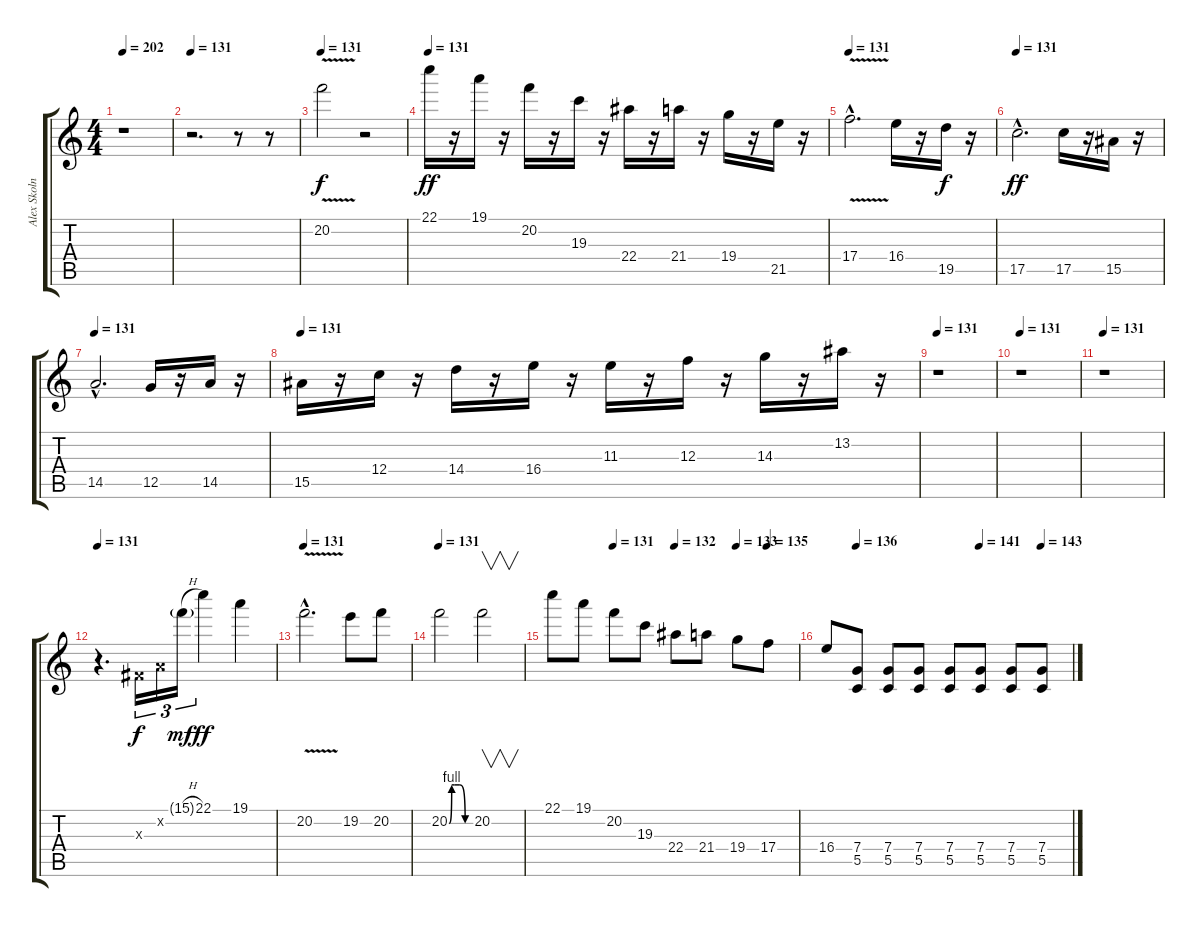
\track ("Alex Skolnick" "Alex Skoln") {instrument distortionguitar}
\staff {score tabs}
\tuning (D4 A3 F3 C3 G2 D2) {hide}
\ts (4 4)
\tempo 202
\tempo 131
\tempo 202
\clef g2
\ks c
r.1{dy f instrument overdrivenguitar} |
\tempo 131
r.2{d} r.8 r.8 |
\tempo 131
20.2{v}.2 r.2 |
\tempo 131
22.1.16{dy ff} r.16 19.1.16 r.16 20.2.16 r.16 19.3.16 r.16 22.4.16 r.16 21.4.16 r.16 19.4.16 r.16 21.5.16 r.16 |
\tempo 131
17.4{v hac}.2{d} 16.4.16 r.16 19.5.16{dy f} r.16 |
\tempo 131
17.5{hac}.2{d dy ff} 17.5.16 r.16 15.5.16 r.16 |
\tempo 131
14.5{hac}.2{d} 12.5.16 r.16 14.5.16 r.16 |
\tempo 131
15.5.16 r.16 12.4.16 r.16 14.4.16 r.16 16.4.16 r.16 11.3.16 r.16 12.3.16 r.16 14.3.16 r.16 13.2.16 r.16 |
\tempo 131
r.1 |
\tempo 131
r.1 |
\tempo 131
r.1 |
\tempo 131
r.4{d} 1.3{x}.16{tu (3 2) dy f} 0.2{x}.16{tu (3 2)} 15.1{h g}.16{tu (3 2) dy mf} 22.1.4{dy ff} 19.1.4 |
\tempo 131
20.2{v hac}.2{d} 19.2.8 20.2.8 |
\tempo 131
20.2{be (custom 0 0 7 4 15 4 30 4 45 0 60 0)}.2 20.2.2{v} |
\tempo (131 0.25)
\tempo (132 0.5)
\tempo (133 0.75)
\tempo (135 0.875)
22.1.8 19.1.8 20.2.8 19.3.8 22.4.8 21.4.8 19.4.8 17.4.8 |
\tempo (136 0.125)
\tempo (141 0.625)
\tempo (143 0.875)
16.4.8 (7.4 5.5).8{instrument distortionguitar} (7.4 5.5).8 (7.4 5.5).8 (7.4 5.5).8 (7.4 5.5).8 (7.4 5.5).8 (7.4 5.5).8
